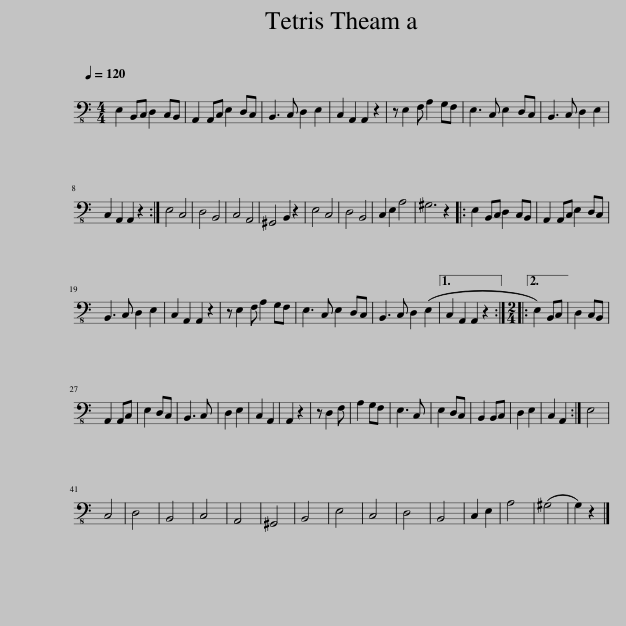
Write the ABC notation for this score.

X:1
L:1/8
Q:1/4=120
M:4/4
I:linebreak $
K:C
V:1 bass-8
V:1
 E,2 B,,C, D,2 C,B,, | A,,2 A,,C, E,2 D,C, | B,,3 C, D,2 E,2 | C,2 A,,2 A,,2 z2 | z E,2 F, A,2 G,F, | %5
 E,3 C, E,2 D,C, | B,,3 C, D,2 E,2 |$ C,2 A,,2 A,,2 z2 :| E,4 C,4 | D,4 B,,4 | %10
 C,4 A,,4 | ^G,,4 B,,2 z2 | E,4 C,4 | D,4 B,,4 | C,2 E,2 A,4 | %15
 ^G,6 z2 |: E,2 B,,C, D,2 C,B,, | A,,2 A,,C, E,2 D,C, |$ B,,3 C, D,2 E,2 | C,2 A,,2 A,,2 z2 | %20
 z E,2 F, A,2 G,F, | E,3 C, E,2 D,C, | B,,3 C, D,2 ((E,2 |1 C,2 A,,2 A,,2 z2 ::2[M:2/4] E,2)) B,,C, || %25
 D,2 C,B,, |$ A,,2 A,,C, | E,2 D,C, | B,,3 C, | D,2 E,2 | %30
 C,2 A,,2 | A,,2 z2 | z D,2 F, | A,2 G,F, | E,3 C, | %35
 E,2 D,C, | B,,2 B,,C, | D,2 E,2 | C,2 A,,2 :| E,4 |$ %40
 C,4 | D,4 | B,,4 | C,4 | A,,4 | %45
 ^G,,4 | B,,4 | E,4 | C,4 | D,4 | %50
 B,,4 | C,2 E,2 | A,4 | ((^G,4 | G,2)) z2 |] %55
